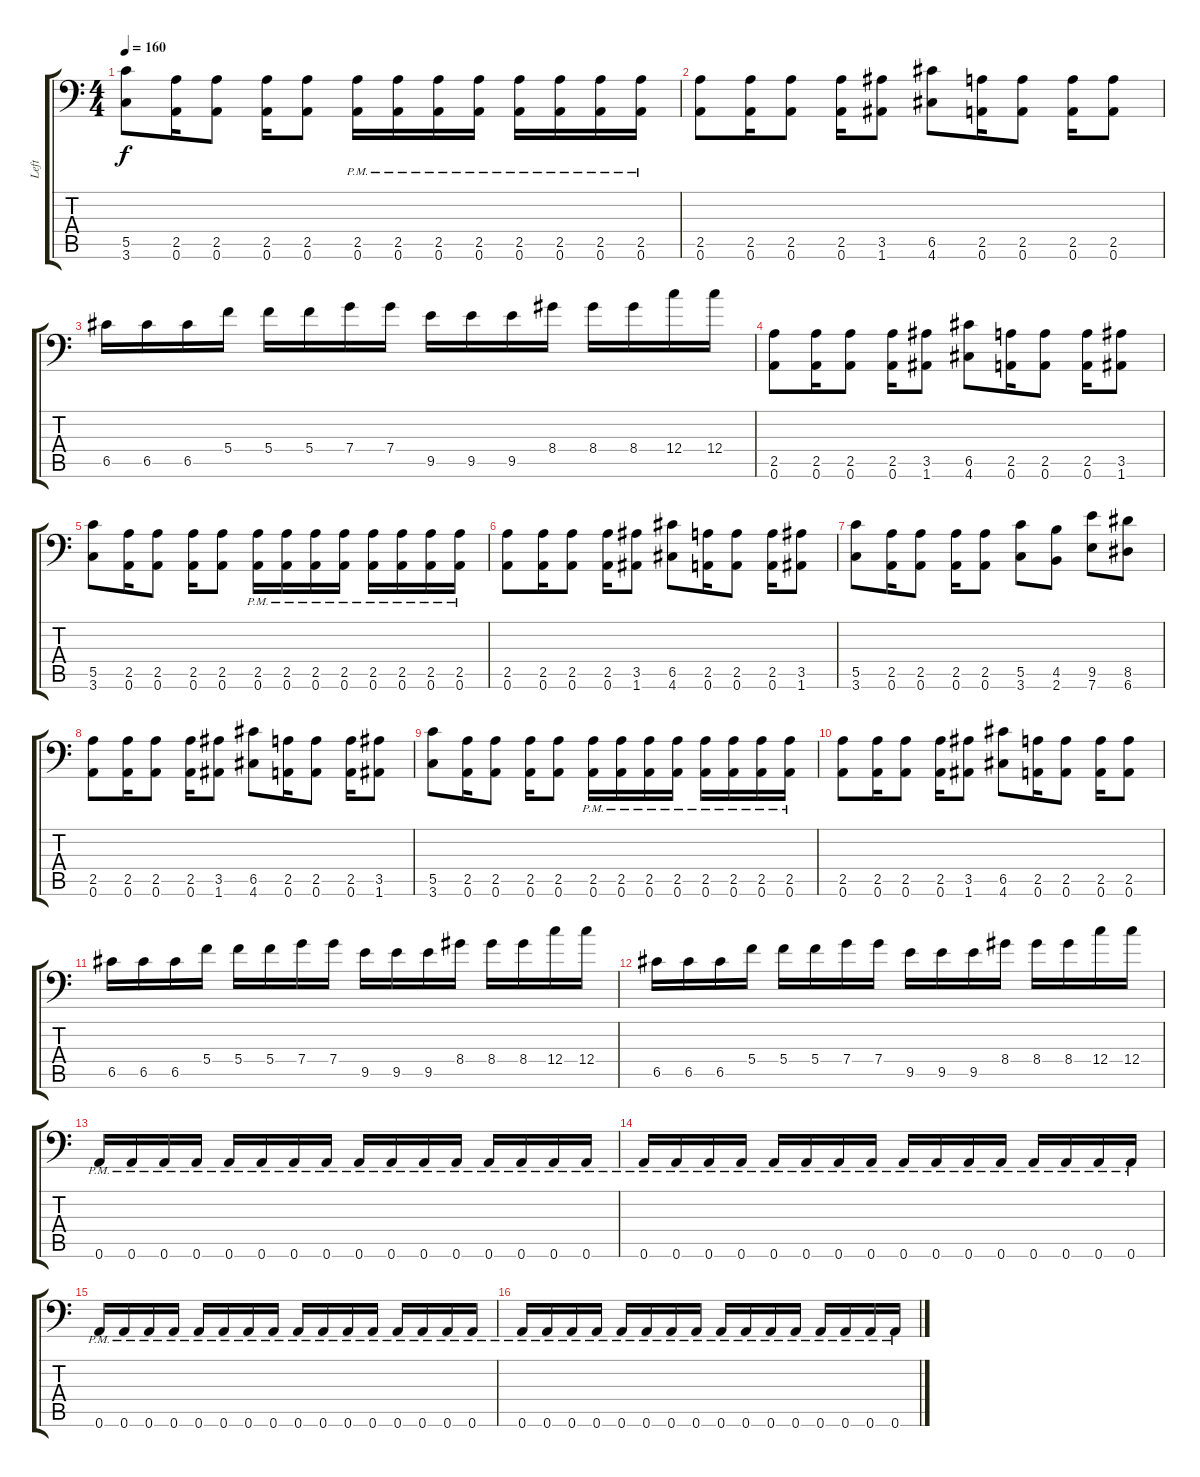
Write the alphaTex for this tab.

\track ("Left" "Left") {instrument distortionguitar}
\staff {score tabs}
\tuning (D4 A3 F3 C3 G2 A1) {hide}
\ts (4 4)
\tempo 160
\clef f4
\ks c
(5.5 3.6).8{dy f} (2.5 0.6).16 (2.5 0.6).8 (2.5 0.6).16 (2.5 0.6).8 (2.5{pm} 0.6{pm}).16 (2.5{pm} 0.6{pm}).16 (2.5{pm} 0.6{pm}).16 (2.5{pm} 0.6{pm}).16 (2.5{pm} 0.6{pm}).16 (2.5{pm} 0.6{pm}).16 (2.5{pm} 0.6{pm}).16 (2.5{pm} 0.6{pm}).16 |
(2.5 0.6).8 (2.5 0.6).16 (2.5 0.6).8 (2.5 0.6).16 (3.5 1.6).8 (6.5 4.6).8 (2.5 0.6).16 (2.5 0.6).8 (2.5 0.6).16 (2.5 0.6).8 |
6.5.16 6.5.16 6.5.16 5.4.16 5.4.16 5.4.16 7.4.16 7.4.16 9.5.16 9.5.16 9.5.16 8.4.16 8.4.16 8.4.16 12.4.16 12.4.16 |
(2.5 0.6).8 (2.5 0.6).16 (2.5 0.6).8 (2.5 0.6).16 (3.5 1.6).8 (6.5 4.6).8 (2.5 0.6).16 (2.5 0.6).8 (2.5 0.6).16 (3.5 1.6).8 |
(5.5 3.6).8 (2.5 0.6).16 (2.5 0.6).8 (2.5 0.6).16 (2.5 0.6).8 (2.5{pm} 0.6{pm}).16 (2.5{pm} 0.6{pm}).16 (2.5{pm} 0.6{pm}).16 (2.5{pm} 0.6{pm}).16 (2.5{pm} 0.6{pm}).16 (2.5{pm} 0.6{pm}).16 (2.5{pm} 0.6{pm}).16 (2.5{pm} 0.6{pm}).16 |
(2.5 0.6).8 (2.5 0.6).16 (2.5 0.6).8 (2.5 0.6).16 (3.5 1.6).8 (6.5 4.6).8 (2.5 0.6).16 (2.5 0.6).8 (2.5 0.6).16 (3.5 1.6).8 |
(5.5 3.6).8 (2.5 0.6).16 (2.5 0.6).8 (2.5 0.6).16 (2.5 0.6).8 (5.5 3.6).8 (4.5 2.6).8 (9.5 7.6).8 (8.5 6.6).8 |
(2.5 0.6).8 (2.5 0.6).16 (2.5 0.6).8 (2.5 0.6).16 (3.5 1.6).8 (6.5 4.6).8 (2.5 0.6).16 (2.5 0.6).8 (2.5 0.6).16 (3.5 1.6).8 |
(5.5 3.6).8 (2.5 0.6).16 (2.5 0.6).8 (2.5 0.6).16 (2.5 0.6).8 (2.5{pm} 0.6{pm}).16 (2.5{pm} 0.6{pm}).16 (2.5{pm} 0.6{pm}).16 (2.5{pm} 0.6{pm}).16 (2.5{pm} 0.6{pm}).16 (2.5{pm} 0.6{pm}).16 (2.5{pm} 0.6{pm}).16 (2.5{pm} 0.6{pm}).16 |
(2.5 0.6).8 (2.5 0.6).16 (2.5 0.6).8 (2.5 0.6).16 (3.5 1.6).8 (6.5 4.6).8 (2.5 0.6).16 (2.5 0.6).8 (2.5 0.6).16 (2.5 0.6).8 |
6.5.16 6.5.16 6.5.16 5.4.16 5.4.16 5.4.16 7.4.16 7.4.16 9.5.16 9.5.16 9.5.16 8.4.16 8.4.16 8.4.16 12.4.16 12.4.16 |
6.5.16 6.5.16 6.5.16 5.4.16 5.4.16 5.4.16 7.4.16 7.4.16 9.5.16 9.5.16 9.5.16 8.4.16 8.4.16 8.4.16 12.4.16 12.4.16 |
0.6{pm}.16 0.6{pm}.16 0.6{pm}.16 0.6{pm}.16 0.6{pm}.16 0.6{pm}.16 0.6{pm}.16 0.6{pm}.16 0.6{pm}.16 0.6{pm}.16 0.6{pm}.16 0.6{pm}.16 0.6{pm}.16 0.6{pm}.16 0.6{pm}.16 0.6{pm}.16 |
0.6{pm}.16 0.6{pm}.16 0.6{pm}.16 0.6{pm}.16 0.6{pm}.16 0.6{pm}.16 0.6{pm}.16 0.6{pm}.16 0.6{pm}.16 0.6{pm}.16 0.6{pm}.16 0.6{pm}.16 0.6{pm}.16 0.6{pm}.16 0.6{pm}.16 0.6{pm}.16 |
0.6{pm}.16 0.6{pm}.16 0.6{pm}.16 0.6{pm}.16 0.6{pm}.16 0.6{pm}.16 0.6{pm}.16 0.6{pm}.16 0.6{pm}.16 0.6{pm}.16 0.6{pm}.16 0.6{pm}.16 0.6{pm}.16 0.6{pm}.16 0.6{pm}.16 0.6{pm}.16 |
0.6{pm}.16 0.6{pm}.16 0.6{pm}.16 0.6{pm}.16 0.6{pm}.16 0.6{pm}.16 0.6{pm}.16 0.6{pm}.16 0.6{pm}.16 0.6{pm}.16 0.6{pm}.16 0.6{pm}.16 0.6{pm}.16 0.6{pm}.16 0.6{pm}.16 0.6{pm}.16
